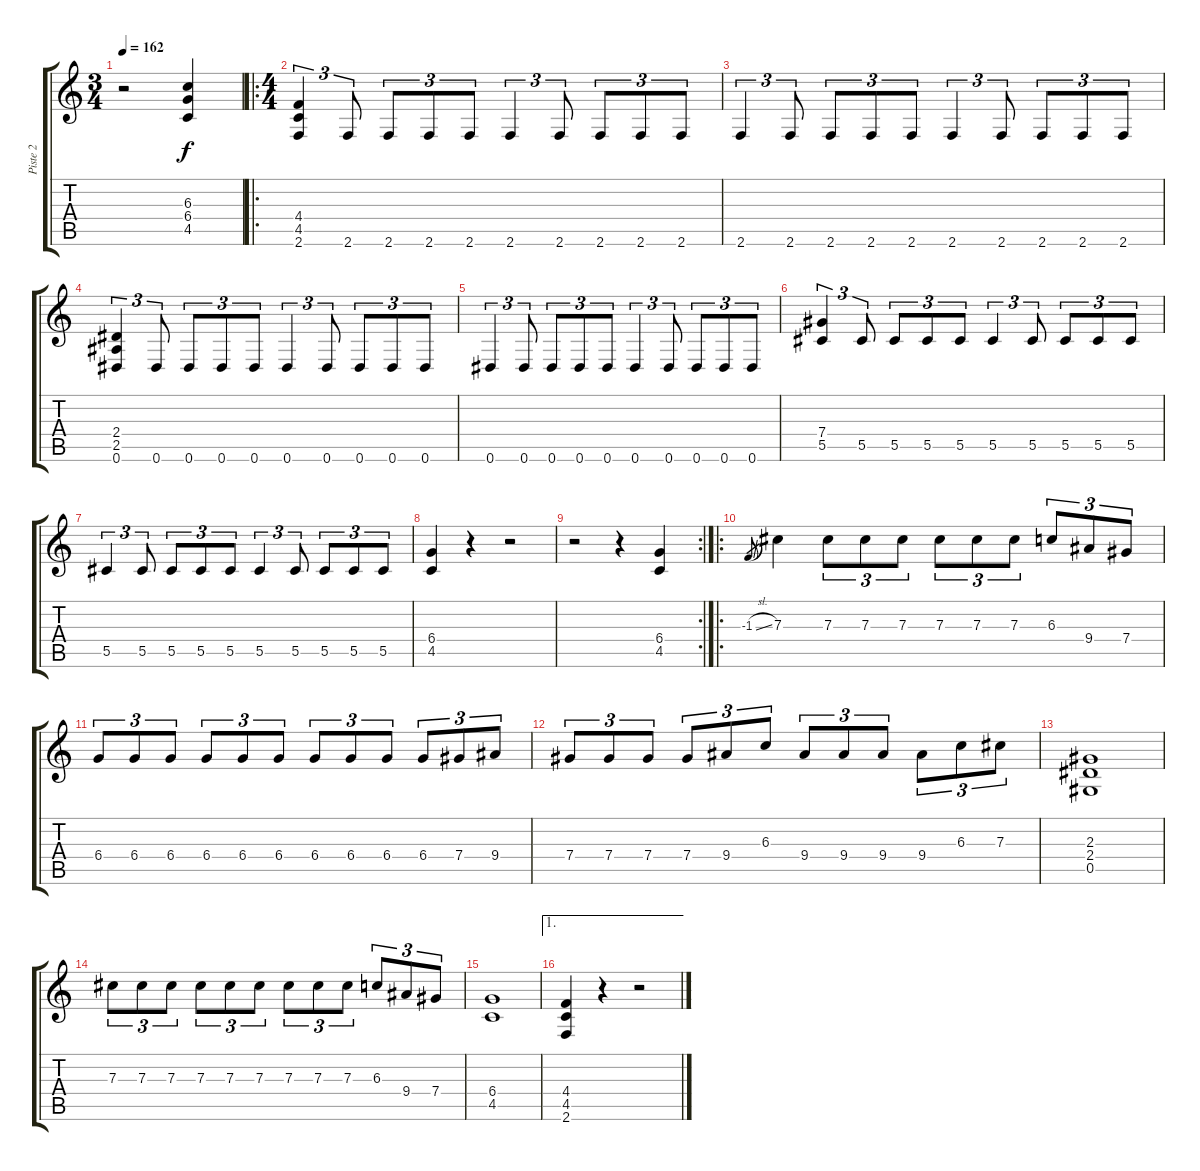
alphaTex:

\track ("Piste 2" "Piste 2") {instrument distortionguitar}
\staff {score tabs}
\tuning (Eb4 Bb3 Gb3 Db3 Ab2 Eb2) {hide}
\ts (3 4)
\tempo 162
\clef g2
\ks c
r.2{dy f} (6.3 6.4 4.5).4 |
\ro
\ts (4 4)
(4.4 4.5 2.6).4{tu (3 2)} 2.6.8{tu (3 2)} 2.6.8{tu (3 2)} 2.6.8{tu (3 2)} 2.6.8{tu (3 2)} 2.6.4{tu (3 2)} 2.6.8{tu (3 2)} 2.6.8{tu (3 2)} 2.6.8{tu (3 2)} 2.6.8{tu (3 2)} |
2.6.4{tu (3 2)} 2.6.8{tu (3 2)} 2.6.8{tu (3 2)} 2.6.8{tu (3 2)} 2.6.8{tu (3 2)} 2.6.4{tu (3 2)} 2.6.8{tu (3 2)} 2.6.8{tu (3 2)} 2.6.8{tu (3 2)} 2.6.8{tu (3 2)} |
(2.4 2.5 0.6).4{tu (3 2)} 0.6.8{tu (3 2)} 0.6.8{tu (3 2)} 0.6.8{tu (3 2)} 0.6.8{tu (3 2)} 0.6.4{tu (3 2)} 0.6.8{tu (3 2)} 0.6.8{tu (3 2)} 0.6.8{tu (3 2)} 0.6.8{tu (3 2)} |
0.6.4{tu (3 2)} 0.6.8{tu (3 2)} 0.6.8{tu (3 2)} 0.6.8{tu (3 2)} 0.6.8{tu (3 2)} 0.6.4{tu (3 2)} 0.6.8{tu (3 2)} 0.6.8{tu (3 2)} 0.6.8{tu (3 2)} 0.6.8{tu (3 2)} |
(7.4 5.5).4{tu (3 2)} 5.5.8{tu (3 2)} 5.5.8{tu (3 2)} 5.5.8{tu (3 2)} 5.5.8{tu (3 2)} 5.5.4{tu (3 2)} 5.5.8{tu (3 2)} 5.5.8{tu (3 2)} 5.5.8{tu (3 2)} 5.5.8{tu (3 2)} |
5.5.4{tu (3 2)} 5.5.8{tu (3 2)} 5.5.8{tu (3 2)} 5.5.8{tu (3 2)} 5.5.8{tu (3 2)} 5.5.4{tu (3 2)} 5.5.8{tu (3 2)} 5.5.8{tu (3 2)} 5.5.8{tu (3 2)} 5.5.8{tu (3 2)} |
(6.4 4.5).4 r.4 r.2 |
\rc 2
r.2 r.4 (6.4 4.5).4 |
\ro
-1.3{sl}.8{gr} 7.3.4 7.3.8{tu (3 2)} 7.3.8{tu (3 2)} 7.3.8{tu (3 2)} 7.3.8{tu (3 2)} 7.3.8{tu (3 2)} 7.3.8{tu (3 2)} 6.3.8{tu (3 2)} 9.4.8{tu (3 2)} 7.4.8{tu (3 2)} |
6.4.8{tu (3 2)} 6.4.8{tu (3 2)} 6.4.8{tu (3 2)} 6.4.8{tu (3 2)} 6.4.8{tu (3 2)} 6.4.8{tu (3 2)} 6.4.8{tu (3 2)} 6.4.8{tu (3 2)} 6.4.8{tu (3 2)} 6.4.8{tu (3 2)} 7.4.8{tu (3 2)} 9.4.8{tu (3 2)} |
7.4.8{tu (3 2)} 7.4.8{tu (3 2)} 7.4.8{tu (3 2)} 7.4.8{tu (3 2)} 9.4.8{tu (3 2)} 6.3.8{tu (3 2)} 9.4.8{tu (3 2)} 9.4.8{tu (3 2)} 9.4.8{tu (3 2)} 9.4.8{tu (3 2)} 6.3.8{tu (3 2)} 7.3.8{tu (3 2)} |
(2.3 2.4 0.5).1 |
7.3.8{tu (3 2)} 7.3.8{tu (3 2)} 7.3.8{tu (3 2)} 7.3.8{tu (3 2)} 7.3.8{tu (3 2)} 7.3.8{tu (3 2)} 7.3.8{tu (3 2)} 7.3.8{tu (3 2)} 7.3.8{tu (3 2)} 6.3.8{tu (3 2)} 9.4.8{tu (3 2)} 7.4.8{tu (3 2)} |
(6.4 4.5).1 |
\ae 1
(4.4 4.5 2.6).4 r.4 r.2
